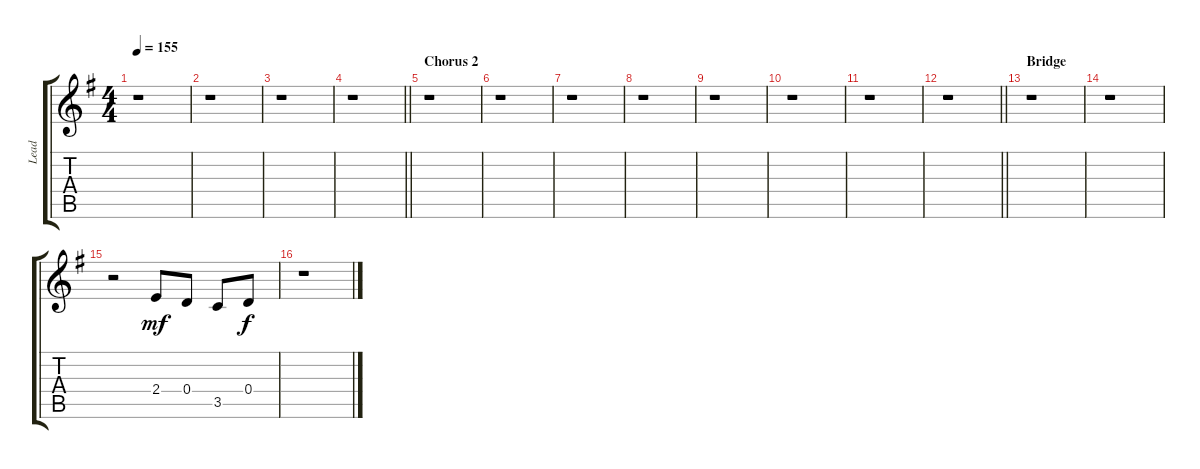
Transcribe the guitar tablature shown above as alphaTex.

\track ("Lead" "Lead") {instrument overdrivenguitar}
\staff {score tabs}
\tuning (E4 B3 G3 D3 A2 E2) {hide}
\ts (4 4)
\tempo 155
\clef g2
\ks g
r.1{dy mf} |
r.1 |
r.1 |
\barLineRight lightlight
r.1 |
\section ("" "Chorus 2")
r.1 |
r.1 |
r.1 |
r.1 |
r.1 |
r.1 |
r.1 |
\barLineRight lightlight
r.1 |
\section ("" "Bridge")
r.1 |
r.1 |
r.2 2.4.8 0.4.8 3.5.8 0.4.8{dy f} |
r.1
